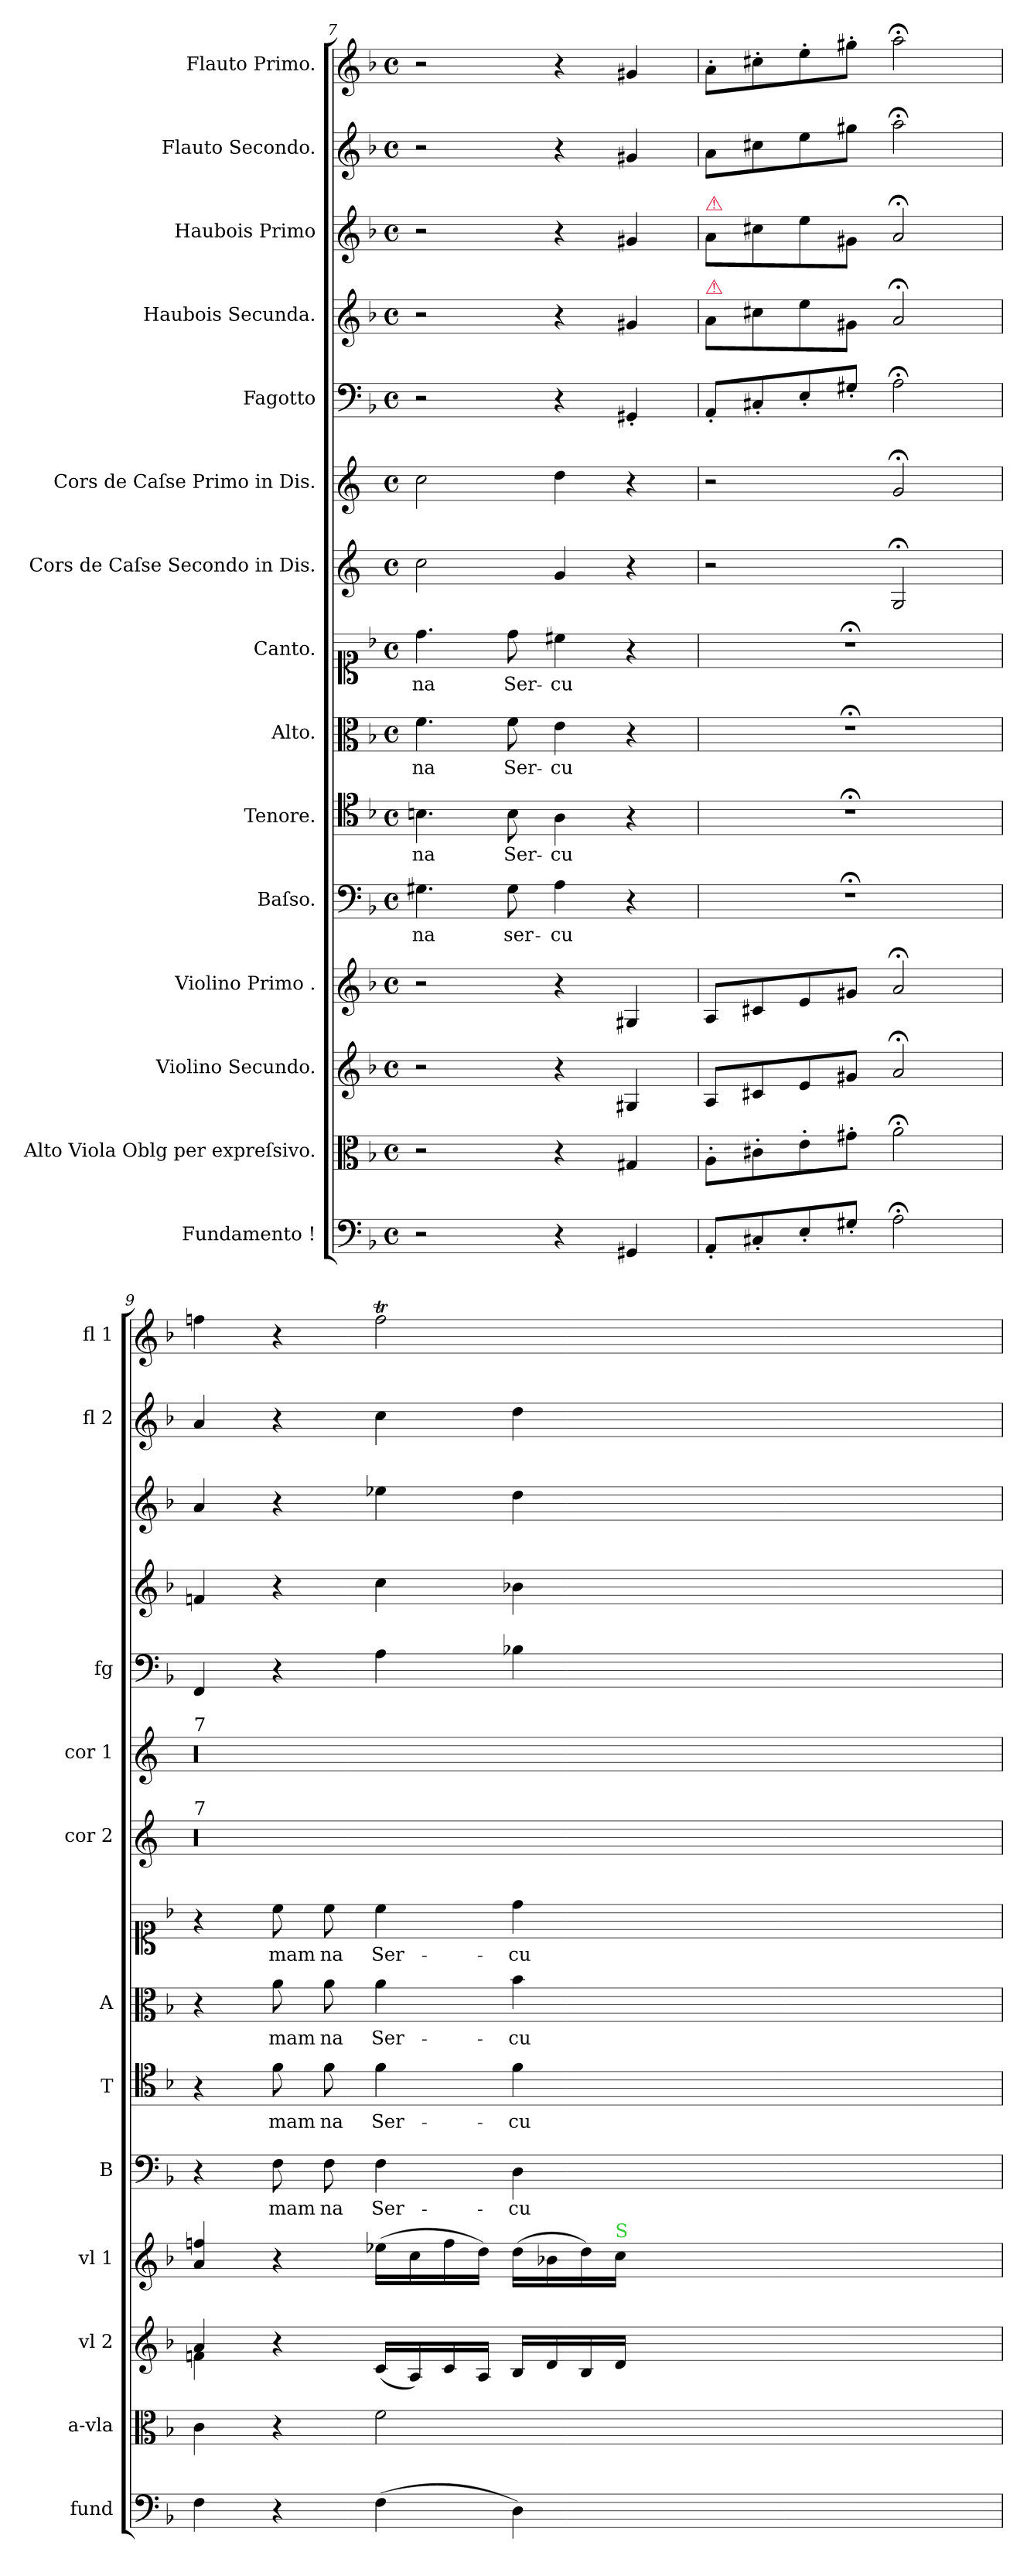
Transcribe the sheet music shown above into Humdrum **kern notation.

**kern	**kern	**kern	**kern	**kern	**text	**kern	**text	**kern	**text	**kern	**text	**kern	**kern	**kern	**kern	**kern	**kern	**kern
*part15	*part14	*part13	*part12	*part11	*part11	*part10	*part10	*part9	*part9	*part8	*part8	*part7	*part6	*part5	*part4	*part3	*part2	*part1
*staff15	*staff14	*staff13	*staff12	*staff11	*staff11	*staff10	*staff10	*staff9	*staff9	*staff8	*staff8	*staff7	*staff6	*staff5	*staff4	*staff3	*staff2	*staff1
*I"Fundamento !	*I"Alto Viola Oblg per expreſsivo.	*I"Violino Secundo.	*I"Violino Primo .	*I"Baſso.	*	*I"Tenore.	*	*I"Alto.	*	*I"Canto.	*	*I"Cors de Caſse Secondo in Dis.	*I"Cors de Caſse Primo in Dis.	*I"Fagotto	*I"Haubois Secunda.	*I"Haubois Primo	*I"Flauto Secondo.	*I"Flauto Primo.
*I'fund	*I'a-vla	*I'vl 2	*I'vl 1	*I'B	*	*I'T	*	*I'A	*	*	*	*I'cor 2	*I'cor 1	*I'fg	*	*	*I'fl 2	*I'fl 1
*clefF4	*clefC3	*clefG2	*clefG2	*clefF4	*	*clefC4	*	*clefC3	*	*clefC1	*	*clefG2	*clefG2	*clefF4	*clefG2	*clefG2	*clefG2	*clefG2
*	*	*	*	*	*	*	*	*	*	*	*	*ITrd6c10	*ITrd6c10	*	*	*	*	*
*k[b-]	*k[b-]	*k[b-]	*k[b-]	*k[b-]	*	*k[b-]	*	*k[b-]	*	*k[b-]	*	*k[f#c#]	*k[f#c#]	*k[b-]	*k[b-]	*k[b-]	*k[b-]	*k[b-]
*d:	*d:	*d:	*d:	*d:	*	*d:	*	*d:	*	*d:	*	*	*	*d:	*d:	*d:	*d:	*d:
*M4/4	*M4/4	*M4/4	*M4/4	*M4/4	*	*M4/4	*	*M4/4	*	*M4/4	*	*M4/4	*M4/4	*M4/4	*M4/4	*M4/4	*M4/4	*M4/4
*met(c)	*met(c)	*met(c)	*met(c)	*met(c)	*	*met(c)	*	*met(c)	*	*met(c)	*	*met(c)	*met(c)	*met(c)	*met(c)	*met(c)	*met(c)	*met(c)
=7	=7	=7	=7	=7	=7	=7	=7	=7	=7	=7	=7	=7	=7	=7	=7	=7	=7	=7
2r	2r	2r	2r	4.G#X\	na	4.Bn\	na	4.f\	na	4.dd\	na	2d\	2d\	2r	2r	2r	2r	2r
.	.	.	.	8G#\	ser-	8B\	Ser-	8f\	Ser-	8dd\	Ser-	.	.	.	.	.	.	.
4r	4r	4r	4r	4A\	-cu	4A\	-cu	4e\	-cu	4cc#X\	-cu	4A/	4e\	4r	4r	4r	4r	4r
4GG#X/	4G#X/	4G#X/	4G#X/	4r	.	4r	.	4r	.	4r	.	4r	4r	4GG#X'/	4g#X/	4g#X/	4g#X/	4g#X/
=8	=8	=8	=8	=8	=8	=8	=8	=8	=8	=8	=8	=8	=8	=8	=8	=8	=8	=8
!	!	!	!	!	!	!	!	!	!	!	!	!	!	!	!	!LO:TX:a:color=crimson:t=⚠	!	!
!	!	!	!	!	!	!	!	!	!	!	!	!	!	!	!LO:TX:a:color=crimson:t=⚠	!	!	!
8AA'/L	8A'\L	8A/L	8A/L	1r;<	.	1r;<	.	1r;<	.	1r;<	.	2r	2r	8AA'/L	8a\L	8a\L	8a\L	8a'\L
8C#X'/	8c#X'\	8c#X/	8c#X/	.	.	.	.	.	.	.	.	.	.	8C#X'/	8cc#X\	8cc#X\	8cc#X\	8cc#X'\
8E'/	8e'\	8e/	8e/	.	.	.	.	.	.	.	.	.	.	8E'/	8ee\	8ee\	8ee\	8ee'\
8G#X'/J	8g#X'\J	8g#X/J	8g#X/J	.	.	.	.	.	.	.	.	.	.	8G#X'/J	8g#X/J	8g#X/J	8gg#X\J	8gg#X'\J
2A;<\	2a;<\	2a;</	2a;</	.	.	.	.	.	.	.	.	2AA;</	2A;</	2A;<\	2a;</	2a;</	2aa;<\	2aa;<\
=9	=9	=9	=9	=9	=9	=9	=9	=9	=9	=9	=9	=9	=9	=9	=9	=9	=9	=9
*	*	*^	*	*	*	*	*	*	*	*	*	*	*	*	*	*	*	*
!	!	!	!	!	!	!	!	!	!	!	!	!	!	!LO:TX:a:t=7	!	!	!	!	!
!	!	!	!	!	!	!	!	!	!	!	!	!	!LO:TX:a:t=7	!	!	!	!	!	!
4F\	4c\	4a/	4fn\	4a/ 4ffn/	4r	.	4r	.	4r	.	4r	.	00r	00r	4FF/	4fn/	4a/	4a/	4ffn\
4r	4r	4r	4ryy	4r	8F\	mam	8f\	mam	8a\	mam	8cc\	mam	.	.	4r	4r	4r	4r	4r
.	.	.	.	.	8F\	na	8f\	na	8a\	na	8cc\	na	.	.	.	.	.	.	.
(4F\	2f\	(16c/LL	2ryy	(16ee-X\LL	4F\	Ser-	4f\	Ser-	4a\	Ser-	4cc\	Ser-	.	.	4A\	4cc\	4ee-X\	4cc\	2ffT\
.	.	16A/)	.	16cc\	.	.	.	.	.	.	.	.	.	.	.	.	.	.	.
.	.	16c/	.	16ff\	.	.	.	.	.	.	.	.	.	.	.	.	.	.	.
.	.	16A/JJ	.	16dd\JJ)	.	.	.	.	.	.	.	.	.	.	.	.	.	.	.
4D\)	.	16B-/LL	.	(16dd\LL	4D\	-cu	4f\	-cu	4b-\	-cu	4dd\	-cu	.	.	4B-X\	4b-X\	4dd\	4dd\	.
.	.	16d/	.	16b-X\	.	.	.	.	.	.	.	.	.	.	.	.	.	.	.
.	.	16B-/	.	16dd\)	.	.	.	.	.	.	.	.	.	.	.	.	.	.	.
!	!	!	!	!LO:TX:a:color=limegreen:t=S	!	!	!	!	!	!	!	!	!	!	!	!	!	!	!
.	.	16d/JJ	.	16cc\JJ	.	.	.	.	.	.	.	.	.	.	.	.	.	.	.
0.ryy	0.ryy	0.ryy	0.ryy	0.ryy	0.ryy	.	0.ryy	.	0.ryy	.	0.ryy	.	.	.	0.ryy	0.ryy	0.ryy	0.ryy	0.ryy
*	*	*v	*v	*	*	*	*	*	*	*	*	*	*	*	*	*	*	*	*
=	=	=	=	=	=	=	=	=	=	=	=	=	=	=	=	=	=	=
*-	*-	*-	*-	*-	*-	*-	*-	*-	*-	*-	*-	*-	*-	*-	*-	*-	*-	*-
